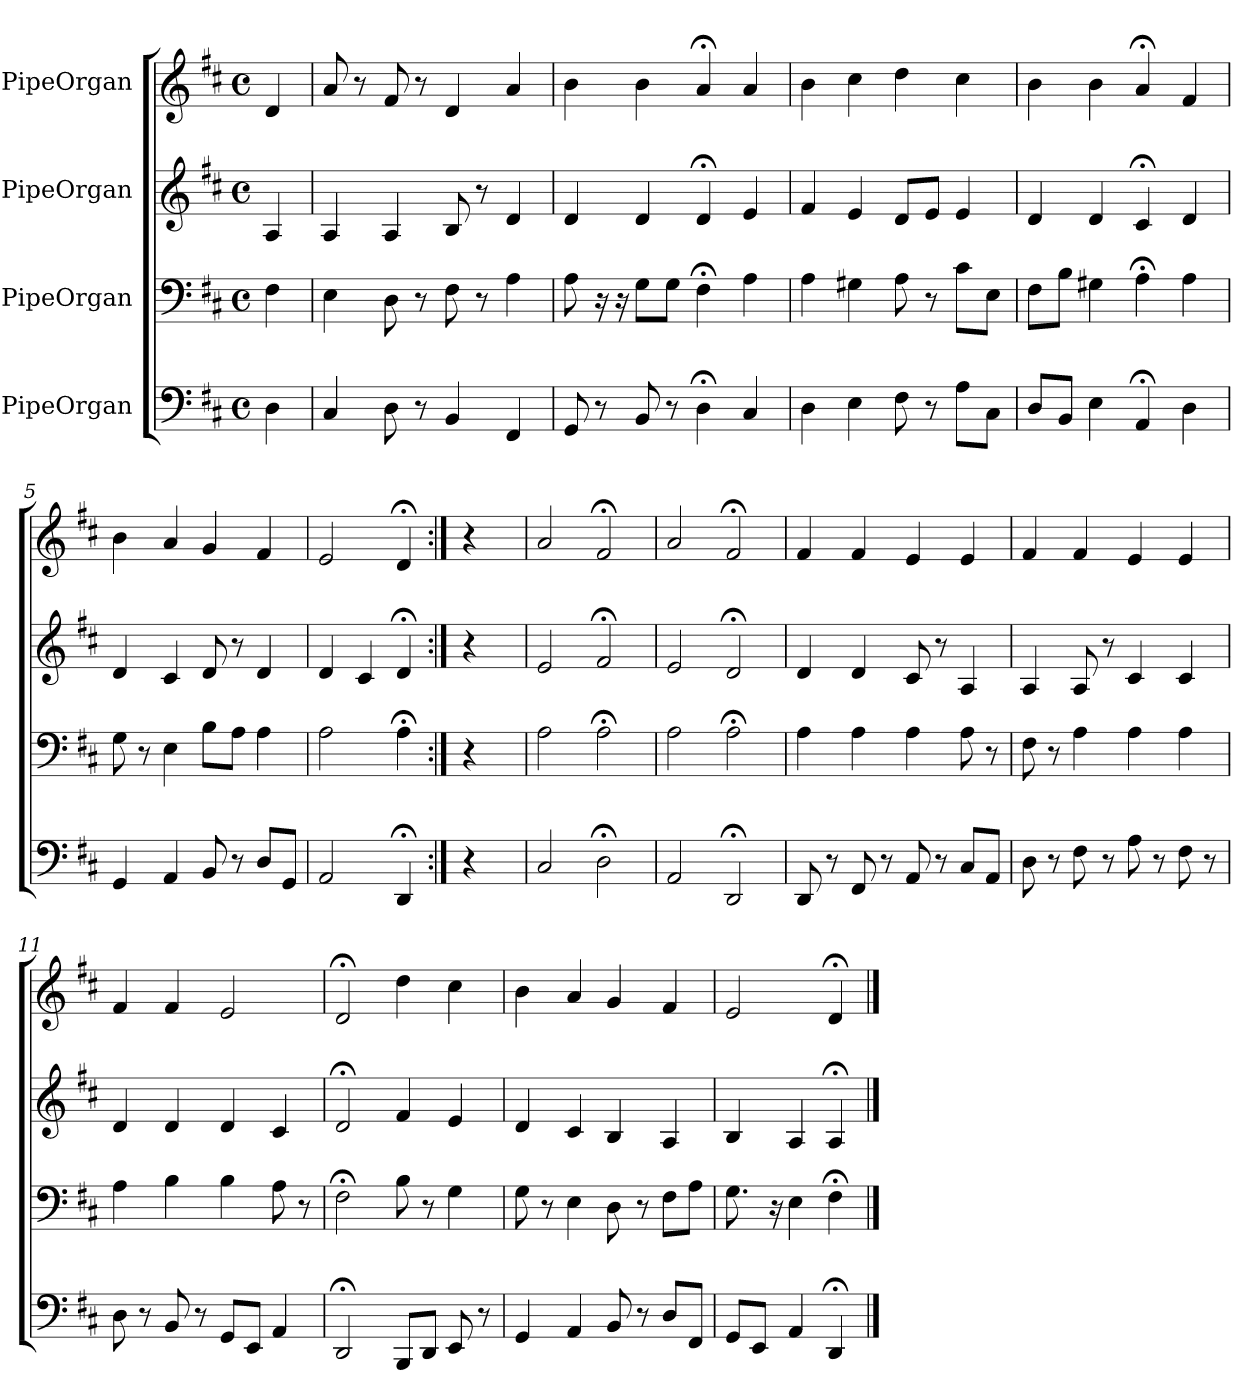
**kern	**kern	**kern	**kern
*part4	*part3	*part2	*part1
*staff4	*staff3	*staff2	*staff1
*I"PipeOrgan	*I"PipeOrgan	*I"PipeOrgan	*I"PipeOrgan
*k[f#c#]	*k[f#c#]	*k[f#c#]	*k[f#c#]
*D:	*D:	*D:	*D:
*M4/4	*M4/4	*M4/4	*M4/4
*met(c)	*met(c)	*met(c)	*met(c)
*MM56	*MM56	*MM56	*MM56
=	=	=	=
4D	4F#	4A	4d
=1	=1	=1	=1
4C#	4E	4A	8a
.	.	.	8r
8D	8D	4A	8f#
8r	8r	.	8r
4BB	8F#	8B	4d
.	8r	8r	.
4FF#	4A	4d	4a
=2	=2	=2	=2
8GG	8A	4d	4b
8r	16r	.	.
.	16r	.	.
8BB	8GL	4d	4b
8r	8GJ	.	.
4D;<	4F#;<	4d;<	4a;<
4C#	4A	4e	4a
=3	=3	=3	=3
4D	4A	4f#	4b
4E	4G#X	4e	4cc#
8F#	8A	8dL	4dd
8r	8r	8eJ	.
8AL	8c#L	4e	4cc#
8C#J	8EJ	.	.
=4	=4	=4	=4
8DL	8F#L	4d	4b
8BBJ	8BJ	.	.
4E	4G#X	4d	4b
4AA;<	4A;<	4c#;<	4a;<
4D	4A	4d	4f#
=5	=5	=5	=5
4GG	8G	4d	4b
.	8r	.	.
4AA	4E	4c#	4a
8BB	8BL	8d	4g
8r	8AJ	8r	.
8DL	4A	4d	4f#
8GGJ	.	.	.
=6	=6	=6	=6
2AA	2A	4d	2e
.	.	4c#	.
4DD;<	4A;<	4d;<	4d;<
=:|!	=:|!	=:|!	=:|!
4r	4r	4r	4r
=7	=7	=7	=7
2C#	2A	2e	2a
2D;<	2A;<	2f#;<	2f#;<
=8	=8	=8	=8
2AA	2A	2e	2a
2DD;<	2A;<	2d;<	2f#;<
=9	=9	=9	=9
8DD	4A	4d	4f#
8r	.	.	.
8FF#	4A	4d	4f#
8r	.	.	.
8AA	4A	8c#	4e
8r	.	8r	.
8C#L	8A	4A	4e
8AAJ	8r	.	.
=10	=10	=10	=10
8D	8F#	4A	4f#
8r	8r	.	.
8F#	4A	8A	4f#
8r	.	8r	.
8A	4A	4c#	4e
8r	.	.	.
8F#	4A	4c#	4e
8r	.	.	.
=11	=11	=11	=11
8D	4A	4d	4f#
8r	.	.	.
8BB	4B	4d	4f#
8r	.	.	.
8GGL	4B	4d	2e
8EEJ	.	.	.
4AA	8A	4c#	.
.	8r	.	.
=12	=12	=12	=12
2DD;<	2F#;<	2d;<	2d;<
8BBBL	8B	4f#	4dd
8DDJ	8r	.	.
8EE	4G	4e	4cc#
8r	.	.	.
=13	=13	=13	=13
4GG	8G	4d	4b
.	8r	.	.
4AA	4E	4c#	4a
8BB	8D	4B	4g
8r	8r	.	.
8DL	8F#L	4A	4f#
8FF#J	8AJ	.	.
=14	=14	=14	=14
8GGL	8.G	4B	2e
8EEJ	.	.	.
.	16r	.	.
4AA	4E	4A	.
4DD;<	4F#;<	4A;<	4d;<
==	==	==	==
*-	*-	*-	*-
